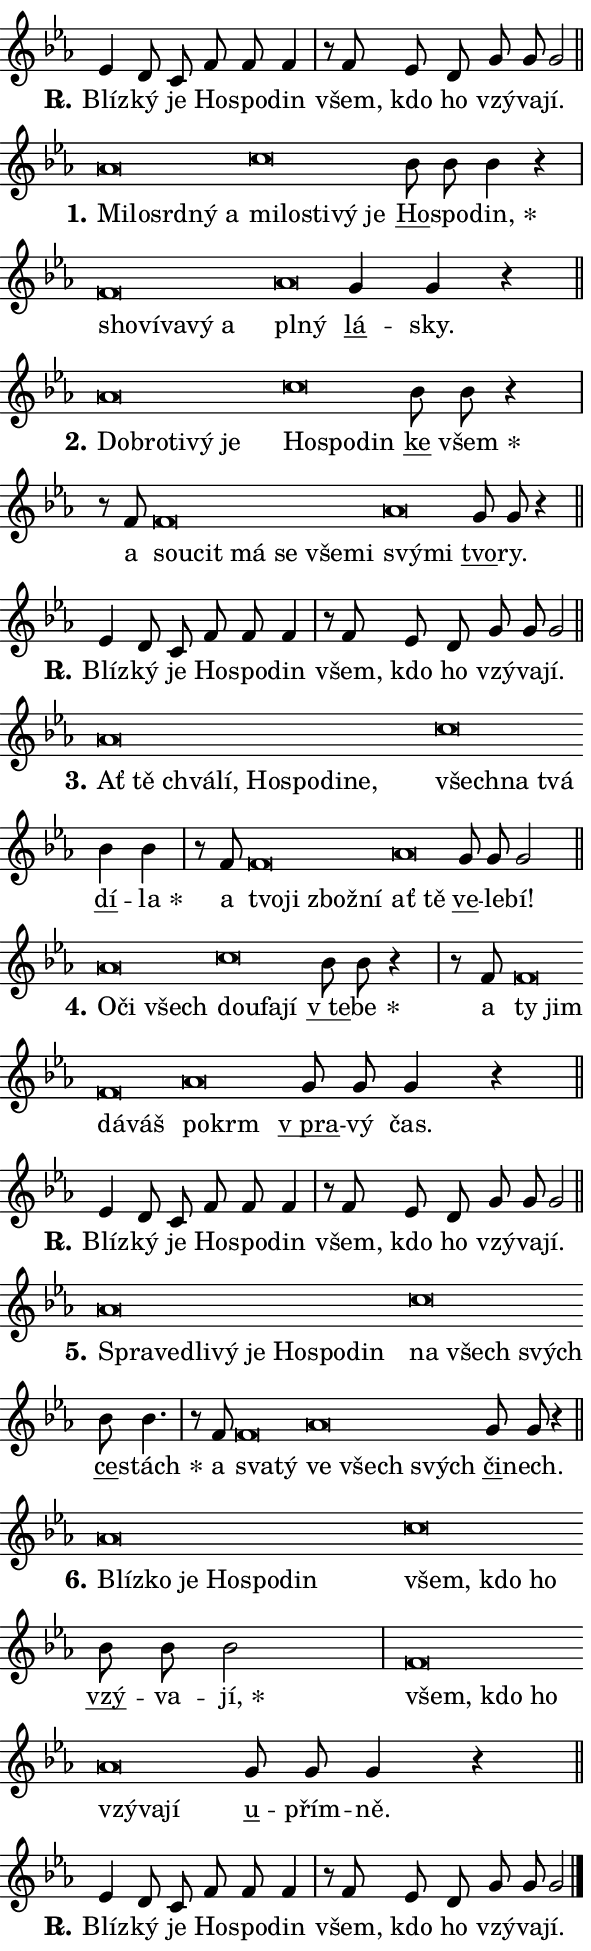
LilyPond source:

\version "2.24.0"
\header { tagline = "" }
\paper {
  indent = 0\cm
  top-margin = 0\cm
  right-margin = 0.13\cm % to fit lyric hyphens
  bottom-margin = 0\cm
  left-margin = 0\cm
  paper-width = 10\cm
  page-breaking = #ly:one-page-breaking
  system-system-spacing.basic-distance = #11
  score-system-spacing.basic-distance = #11
  ragged-last = ##f
}


%% Author: Thomas Morley
%% https://lists.gnu.org/archive/html/lilypond-user/2020-05/msg00002.html
#(define (line-position grob)
"Returns position of @var[grob} in current system:
   @code{'start}, if at first time-step
   @code{'end}, if at last time-step
   @code{'middle} otherwise
"
  (let* ((col (ly:item-get-column grob))
         (ln (ly:grob-object col 'left-neighbor))
         (rn (ly:grob-object col 'right-neighbor))
         (col-to-check-left (if (ly:grob? ln) ln col))
         (col-to-check-right (if (ly:grob? rn) rn col))
         (break-dir-left
           (and
             (ly:grob-property col-to-check-left 'non-musical #f)
             (ly:item-break-dir col-to-check-left)))
         (break-dir-right
           (and
             (ly:grob-property col-to-check-right 'non-musical #f)
             (ly:item-break-dir col-to-check-right))))
        (cond ((eqv? 1 break-dir-left) 'start)
              ((eqv? -1 break-dir-right) 'end)
              (else 'middle))))

#(define (tranparent-at-line-position vctor)
  (lambda (grob)
  "Relying on @code{line-position} select the relevant enry from @var{vctor}.
Used to determine transparency,"
    (case (line-position grob)
      ((end) (not (vector-ref vctor 0)))
      ((middle) (not (vector-ref vctor 1)))
      ((start) (not (vector-ref vctor 2))))))

noteHeadBreakVisibility =
#(define-music-function (break-visibility)(vector?)
"Makes @code{NoteHead}s transparent relying on @var{break-visibility}"
#{
  \override NoteHead.transparent =
    #(tranparent-at-line-position break-visibility)
#})

#(define delete-ledgers-for-transparent-note-heads
  (lambda (grob)
    "Reads whether a @code{NoteHead} is transparent.
If so this @code{NoteHead} is removed from @code{'note-heads} from
@var{grob}, which is supposed to be @code{LedgerLineSpanner}.
As a result ledgers are not printed for this @code{NoteHead}"
    (let* ((nhds-array (ly:grob-object grob 'note-heads))
           (nhds-list
             (if (ly:grob-array? nhds-array)
                 (ly:grob-array->list nhds-array)
                 '()))
           ;; Relies on the transparent-property being done before
           ;; Staff.LedgerLineSpanner.after-line-breaking is executed.
           ;; This is fragile ...
           (to-keep
             (remove
               (lambda (nhd)
                 (ly:grob-property nhd 'transparent #f))
               nhds-list)))
      ;; TODO find a better method to iterate over grob-arrays, similiar
      ;; to filter/remove etc for lists
      ;; For now rebuilt from scratch
      (set! (ly:grob-object grob 'note-heads)  '())
      (for-each
        (lambda (nhd)
          (ly:pointer-group-interface::add-grob grob 'note-heads nhd))
        to-keep))))

squashNotes = {
  \override NoteHead.X-extent = #'(-0.2 . 0.2)
  \override NoteHead.Y-extent = #'(-0.75 . 0)
  \override NoteHead.stencil =
    #(lambda (grob)
       (let ((pos (ly:grob-property grob 'staff-position)))
         (begin
           (if (< pos -7) (display "ERROR: Lower brevis then expected\n") (display ""))
           (if (<= pos -6) ly:text-interface::print ly:note-head::print))))
}
unSquashNotes = {
  \revert NoteHead.X-extent
  \revert NoteHead.Y-extent
  \revert NoteHead.stencil
}

hideNotes = \noteHeadBreakVisibility #begin-of-line-visible
unHideNotes = \noteHeadBreakVisibility #all-visible

% work-around for resetting accidentals
% https://lilypond.org/doc/v2.23/Documentation/notation/displaying-rhythms#unmetered-music
cadenzaMeasure = {
  \cadenzaOff
  \partial 1024 s1024
  \cadenzaOn
}

#(define-markup-command (accent layout props text) (markup?)
  "Underline accented syllable"
  (interpret-markup layout props
    #{\markup \override #'(offset . 4.3) \underline { #text }#}))

responsum = \markup \concat {
  "R" \hspace #-1.05 \path #0.1 #'((moveto 0 0.07) (lineto 0.9 0.8)) \hspace #0.05 "."
}

spaceSize = #0.6828661417322834 % exact space size for TeX Gyre Schola

\layout {
  \context {
    \Staff
    \remove "Time_signature_engraver"
    \override LedgerLineSpanner.after-line-breaking = #delete-ledgers-for-transparent-note-heads
  }
  \context {
    \Lyrics {
      \override LyricSpace.minimum-distance = \spaceSize
      \override LyricText.font-name = #"TeX Gyre Schola"
      \override LyricText.font-size = 1
      \override StanzaNumber.font-name = #"TeX Gyre Schola Bold"
      \override StanzaNumber.font-size = 1
    }
  }
  \context {
    \Score 
    \override NoteHead.text =
      #(lambda (grob) 
        (let ((pos (ly:grob-property grob 'staff-position)))
          #{\markup {
            \combine
              \halign #-0.55 \raise #(if (= pos -6) 0 0.5) \override #'(thickness . 2) \draw-line #'(3.2 . 0)
              \musicglyph "noteheads.sM1"
          }#}))
  }
}

% magnetic-lyrics.ily
%
%   written by
%     Jean Abou Samra <jean@abou-samra.fr>
%     Werner Lemberg <wl@gnu.org>
%
%   adapted by
%     Jiri Hon <jiri.hon@gmail.com>
%
% Version 2022-Apr-15

% https://www.mail-archive.com/lilypond-user@gnu.org/msg149350.html

#(define (Left_hyphen_pointer_engraver context)
   "Collect syllable-hyphen-syllable occurrences in lyrics and store
them in properties.  This engraver only looks to the left.  For
example, if the lyrics input is @code{foo -- bar}, it does the
following.

@itemize @bullet
@item
Set the @code{text} property of the @code{LyricHyphen} grob between
@q{foo} and @q{bar} to @code{foo}.

@item
Set the @code{left-hyphen} property of the @code{LyricText} grob with
text @q{foo} to the @code{LyricHyphen} grob between @q{foo} and
@q{bar}.
@end itemize

Use this auxiliary engraver in combination with the
@code{lyric-@/text::@/apply-@/magnetic-@/offset!} hook."
   (let ((hyphen #f)
         (text #f))
     (make-engraver
      (acknowledgers
       ((lyric-syllable-interface engraver grob source-engraver)
        (set! text grob)))
      (end-acknowledgers
       ((lyric-hyphen-interface engraver grob source-engraver)
        ;(when (not (grob::has-interface grob 'lyric-space-interface))
          (set! hyphen grob)));)
      ((stop-translation-timestep engraver)
       (when (and text hyphen)
         (ly:grob-set-object! text 'left-hyphen hyphen))
       (set! text #f)
       (set! hyphen #f)))))

#(define (lyric-text::apply-magnetic-offset! grob)
   "If the space between two syllables is less than the value in
property @code{LyricText@/.details@/.squash-threshold}, move the right
syllable to the left so that it gets concatenated with the left
syllable.

Use this function as a hook for
@code{LyricText@/.after-@/line-@/breaking} if the
@code{Left_@/hyphen_@/pointer_@/engraver} is active."
   (let ((hyphen (ly:grob-object grob 'left-hyphen #f)))
     (when hyphen
       (let ((left-text (ly:spanner-bound hyphen LEFT)))
         (when (grob::has-interface left-text 'lyric-syllable-interface)
           (let* ((common (ly:grob-common-refpoint grob left-text X))
                  (this-x-ext (ly:grob-extent grob common X))
                  (left-x-ext
                   (begin
                     ;; Trigger magnetism for left-text.
                     (ly:grob-property left-text 'after-line-breaking)
                     (ly:grob-extent left-text common X)))
                  ;; `delta` is the gap width between two syllables.
                  (delta (- (interval-start this-x-ext)
                            (interval-end left-x-ext)))
                  (details (ly:grob-property grob 'details))
                  (threshold (assoc-get 'squash-threshold details 0.2)))
             (when (< delta threshold)
               (let* (;; We have to manipulate the input text so that
                      ;; ligatures crossing syllable boundaries are not
                      ;; disabled.  For languages based on the Latin
                      ;; script this is essentially a beautification.
                      ;; However, for non-Western scripts it can be a
                      ;; necessity.
                      (lt (ly:grob-property left-text 'text))
                      (rt (ly:grob-property grob 'text))
                      (is-space (grob::has-interface hyphen 'lyric-space-interface))
                      (space (if is-space " " ""))
                      (extra-delta (if is-space spaceSize 0))
                      ;; Append new syllable.
                      (ltrt-space (if (and (string? lt) (string? rt))
                                (string-append lt space rt)
                                (make-concat-markup (list lt space rt))))
                      ;; Right-align `ltrt` to the right side.
                      (ltrt-space-markup (grob-interpret-markup
                               grob
                               (make-translate-markup
                                (cons (interval-length this-x-ext) 0)
                                (make-right-align-markup ltrt-space)))))
                 (begin
                   ;; Don't print `left-text`.
                   (ly:grob-set-property! left-text 'stencil #f)
                   ;; Set text and stencil (which holds all collected
                   ;; syllables so far) and shift it to the left.
                   (ly:grob-set-property! grob 'text ltrt-space)
                   (ly:grob-set-property! grob 'stencil ltrt-space-markup)
                   (ly:grob-translate-axis! grob (- (- delta extra-delta)) X))))))))))


#(define (lyric-hyphen::displace-bounds-first grob)
   ;; Make very sure this callback isn't triggered too early.
   (let ((left (ly:spanner-bound grob LEFT))
         (right (ly:spanner-bound grob RIGHT)))
     (ly:grob-property left 'after-line-breaking)
     (ly:grob-property right 'after-line-breaking)
     (ly:lyric-hyphen::print grob)))

squashThreshold = #0.4

\layout {
  \context {
    \Lyrics
    \consists #Left_hyphen_pointer_engraver
    \override LyricText.after-line-breaking =
      #lyric-text::apply-magnetic-offset!
    \override LyricHyphen.stencil = #lyric-hyphen::displace-bounds-first
    \override LyricText.details.squash-threshold = \squashThreshold
    \override LyricHyphen.minimum-distance = 0
    \override LyricHyphen.minimum-length = \squashThreshold
  }
}

squashText = \override LyricText.details.squash-threshold = 9999
unSquashText = \override LyricText.details.squash-threshold = \squashThreshold

leftText = \override LyricText.self-alignment-X = #LEFT
unLeftText = \revert LyricText.self-alignment-X

starOffset = #(lambda (grob) 
                (let ((x_offset (ly:self-alignment-interface::aligned-on-x-parent grob)))
                  (if (= x_offset 0) 0 (+ x_offset 1.2))))

star = #(define-music-function (syllable)(string?)
"Append star separator at the end of a syllable"
#{
  \once \override LyricText.X-offset = #starOffset
  \lyricmode { \markup {
    #syllable
    \override #'((font-name . "TeX Gyre Schola Bold")) \hspace #0.2 \lower #0.65 \larger "*"
  } }
#})

starAccent = #(define-music-function (syllable)(string?)
"Append star separator at the end of a syllable and make accent"
#{
  \once \override LyricText.X-offset = #starOffset
  \lyricmode { \markup {
    \accent #syllable
    \override #'((font-name . "TeX Gyre Schola Bold")) \hspace #0.2 \lower #0.65 \larger "*"
  } }
#})

breath = #(define-music-function (syllable)(string?)
"Append breathing indicator at the end of a syllable"
#{
  \lyricmode { \markup { #syllable "+" } }
#})

optionalBreath = #(define-music-function (syllable)(string?)
"Append optional breathing indicator at the end of a syllable"
#{
  \lyricmode { \markup { #syllable "(+)" } }
#})


\score {
    <<
        \new Voice = "melody" { \cadenzaOn \key es \major \relative { es'4 d8 c f f f4 \cadenzaMeasure \bar "|" r8 f es d \bar "" g g g2 \cadenzaMeasure \bar "||" \break } }
        \new Lyrics \lyricsto "melody" { \lyricmode { \set stanza = \responsum
Blíz -- ký je Ho -- spo -- din všem, kdo ho vzý -- va -- jí. } }
    >>
    \layout {}
}

\score {
    <<
        \new Voice = "melody" { \cadenzaOn \key es \major \relative { \squashNotes as'\breve*1/16 \hideNotes \breve*1/16 \bar "" \breve*1/16 \bar "" \breve*1/16 \breve*1/16 \bar "" \unHideNotes \unSquashNotes \squashNotes c\breve*1/16 \hideNotes \breve*1/16 \bar "" \breve*1/16 \bar "" \breve*1/16 \breve*1/16 \bar "" \unHideNotes \unSquashNotes \bar "" bes8 bes bes4 r \cadenzaMeasure \bar "|" \squashNotes f\breve*1/16 \hideNotes \breve*1/16 \bar "" \breve*1/16 \bar "" \breve*1/16 \breve*1/16 \bar "" \unHideNotes \unSquashNotes \squashNotes as\breve*1/16 \hideNotes \breve*1/16 \bar "" \unHideNotes \unSquashNotes \bar "" g4 g r \cadenzaMeasure \bar "||" \break } }
        \new Lyrics \lyricsto "melody" { \lyricmode { \set stanza = "1."
\leftText Mi -- \squashText lo -- srd -- ný a \unSquashText mi -- \squashText lo -- sti -- vý je \unLeftText \unSquashText \markup \accent Ho -- spo -- \star din, \leftText sho -- \squashText ví -- va -- vý a \unSquashText pl -- \squashText ný \unLeftText \unSquashText \markup \accent lá -- sky. } }
    >>
    \layout {}
}

\score {
    <<
        \new Voice = "melody" { \cadenzaOn \key es \major \relative { \squashNotes as'\breve*1/16 \hideNotes \breve*1/16 \bar "" \breve*1/16 \bar "" \breve*1/16 \breve*1/16 \bar "" \unHideNotes \unSquashNotes \squashNotes c\breve*1/16 \hideNotes \breve*1/16 \breve*1/16 \bar "" \unHideNotes \unSquashNotes \bar "" bes8 bes r4 \cadenzaMeasure \bar "|" r8 f8 \squashNotes f\breve*1/16 \hideNotes \breve*1/16 \bar "" \breve*1/16 \bar "" \breve*1/16 \bar "" \breve*1/16 \breve*1/16 \bar "" \unHideNotes \unSquashNotes \squashNotes as\breve*1/16 \hideNotes \breve*1/16 \bar "" \unHideNotes \unSquashNotes \bar "" g8 g r4 \cadenzaMeasure \bar "||" \break } }
        \new Lyrics \lyricsto "melody" { \lyricmode { \set stanza = "2."
\leftText Dob -- \squashText ro -- ti -- vý je \unSquashText Ho -- \squashText spo -- din \unLeftText \unSquashText \markup \accent ke \star všem a \leftText sou -- \squashText cit má se vše -- mi \unSquashText svý -- \squashText mi \unLeftText \unSquashText \markup \accent tvo -- ry. } }
    >>
    \layout {}
}

\score {
    <<
        \new Voice = "melody" { \cadenzaOn \key es \major \relative { es'4 d8 c f f f4 \cadenzaMeasure \bar "|" r8 f es d \bar "" g g g2 \cadenzaMeasure \bar "||" \break } }
        \new Lyrics \lyricsto "melody" { \lyricmode { \set stanza = \responsum
Blíz -- ký je Ho -- spo -- din všem, kdo ho vzý -- va -- jí. } }
    >>
    \layout {}
}

\score {
    <<
        \new Voice = "melody" { \cadenzaOn \key es \major \relative { \squashNotes as'\breve*1/16 \hideNotes \breve*1/16 \bar "" \breve*1/16 \bar "" \breve*1/16 \bar "" \breve*1/16 \bar "" \breve*1/16 \bar "" \breve*1/16 \breve*1/16 \bar "" \unHideNotes \unSquashNotes \squashNotes c\breve*1/16 \hideNotes \breve*1/16 \breve*1/16 \bar "" \unHideNotes \unSquashNotes \bar "" bes4 bes \cadenzaMeasure \bar "|" r8 f8 \squashNotes f\breve*1/16 \hideNotes \breve*1/16 \bar "" \breve*1/16 \breve*1/16 \bar "" \unHideNotes \unSquashNotes \squashNotes as\breve*1/16 \hideNotes \breve*1/16 \bar "" \unHideNotes \unSquashNotes \bar "" g8 g g2 \cadenzaMeasure \bar "||" \break } }
        \new Lyrics \lyricsto "melody" { \lyricmode { \set stanza = "3."
\leftText Ať \squashText tě chvá -- lí, Ho -- spo -- di -- ne, \unSquashText všech -- \squashText na tvá \unLeftText \unSquashText \markup \accent dí -- \star la a \leftText tvo -- \squashText ji zbož -- ní \unSquashText ať \squashText tě \unLeftText \unSquashText \markup \accent ve -- le -- bí! } }
    >>
    \layout {}
}

\score {
    <<
        \new Voice = "melody" { \cadenzaOn \key es \major \relative { \squashNotes as'\breve*1/16 \hideNotes \breve*1/16 \breve*1/16 \bar "" \unHideNotes \unSquashNotes \squashNotes c\breve*1/16 \hideNotes \breve*1/16 \breve*1/16 \bar "" \unHideNotes \unSquashNotes \bar "" bes8 bes r4 \cadenzaMeasure \bar "|" r8 f8 \squashNotes f\breve*1/16 \hideNotes \breve*1/16 \bar "" \breve*1/16 \breve*1/16 \bar "" \unHideNotes \unSquashNotes \squashNotes as\breve*1/16 \hideNotes \breve*1/16 \bar "" \unHideNotes \unSquashNotes \bar "" g8 g g4 r \cadenzaMeasure \bar "||" \break } }
        \new Lyrics \lyricsto "melody" { \lyricmode { \set stanza = "4."
\leftText O -- \squashText či všech \unSquashText dou -- \squashText fa -- jí \unLeftText \unSquashText \markup \accent "v te" -- \star be a \leftText ty \squashText jim dá -- váš \unSquashText po -- \squashText krm \unLeftText \unSquashText \markup \accent "v pra" -- vý čas. } }
    >>
    \layout {}
}

\score {
    <<
        \new Voice = "melody" { \cadenzaOn \key es \major \relative { es'4 d8 c f f f4 \cadenzaMeasure \bar "|" r8 f es d \bar "" g g g2 \cadenzaMeasure \bar "||" \break } }
        \new Lyrics \lyricsto "melody" { \lyricmode { \set stanza = \responsum
Blíz -- ký je Ho -- spo -- din všem, kdo ho vzý -- va -- jí. } }
    >>
    \layout {}
}

\score {
    <<
        \new Voice = "melody" { \cadenzaOn \key es \major \relative { \squashNotes as'\breve*1/16 \hideNotes \breve*1/16 \bar "" \breve*1/16 \bar "" \breve*1/16 \bar "" \breve*1/16 \bar "" \breve*1/16 \bar "" \breve*1/16 \breve*1/16 \bar "" \unHideNotes \unSquashNotes \squashNotes c\breve*1/16 \hideNotes \breve*1/16 \breve*1/16 \bar "" \unHideNotes \unSquashNotes \bar "" bes8 bes4. \cadenzaMeasure \bar "|" r8 f8 \squashNotes f\breve*1/16 \hideNotes \breve*1/16 \bar "" \unHideNotes \unSquashNotes \squashNotes as\breve*1/16 \hideNotes \breve*1/16 \breve*1/16 \bar "" \unHideNotes \unSquashNotes \bar "" g8 g r4 \cadenzaMeasure \bar "||" \break } }
        \new Lyrics \lyricsto "melody" { \lyricmode { \set stanza = "5."
\leftText Spra -- \squashText ve -- dli -- vý je Ho -- spo -- din \unSquashText na \squashText všech svých \unLeftText \unSquashText \markup \accent ce -- \star stách a \leftText sva -- \squashText tý \unSquashText ve \squashText všech svých \unLeftText \unSquashText \markup \accent či -- nech. } }
    >>
    \layout {}
}

\score {
    <<
        \new Voice = "melody" { \cadenzaOn \key es \major \relative { \squashNotes as'\breve*1/16 \hideNotes \breve*1/16 \bar "" \breve*1/16 \bar "" \breve*1/16 \bar "" \breve*1/16 \breve*1/16 \bar "" \unHideNotes \unSquashNotes \squashNotes c\breve*1/16 \hideNotes \breve*1/16 \breve*1/16 \bar "" \unHideNotes \unSquashNotes \bar "" bes8 bes bes2 \cadenzaMeasure \bar "|" \squashNotes f\breve*1/16 \hideNotes \breve*1/16 \breve*1/16 \bar "" \unHideNotes \unSquashNotes \squashNotes as\breve*1/16 \hideNotes \breve*1/16 \breve*1/16 \bar "" \unHideNotes \unSquashNotes \bar "" g8 g g4 r \cadenzaMeasure \bar "||" \break } }
        \new Lyrics \lyricsto "melody" { \lyricmode { \set stanza = "6."
\leftText Blíz -- \squashText ko je Ho -- spo -- din \unSquashText všem, \squashText kdo ho \unLeftText \unSquashText \markup \accent vzý -- va -- \star jí, \leftText všem, \squashText kdo ho \unSquashText vzý -- \squashText va -- jí \unLeftText \unSquashText \markup \accent u -- přím -- ně. } }
    >>
    \layout {}
}

\score {
    <<
        \new Voice = "melody" { \cadenzaOn \key es \major \relative { es'4 d8 c f f f4 \cadenzaMeasure \bar "|" r8 f es d \bar "" g g g2 \cadenzaMeasure \bar "||" \break } \bar "|." }
        \new Lyrics \lyricsto "melody" { \lyricmode { \set stanza = \responsum
Blíz -- ký je Ho -- spo -- din všem, kdo ho vzý -- va -- jí. } }
    >>
    \layout {}
}
